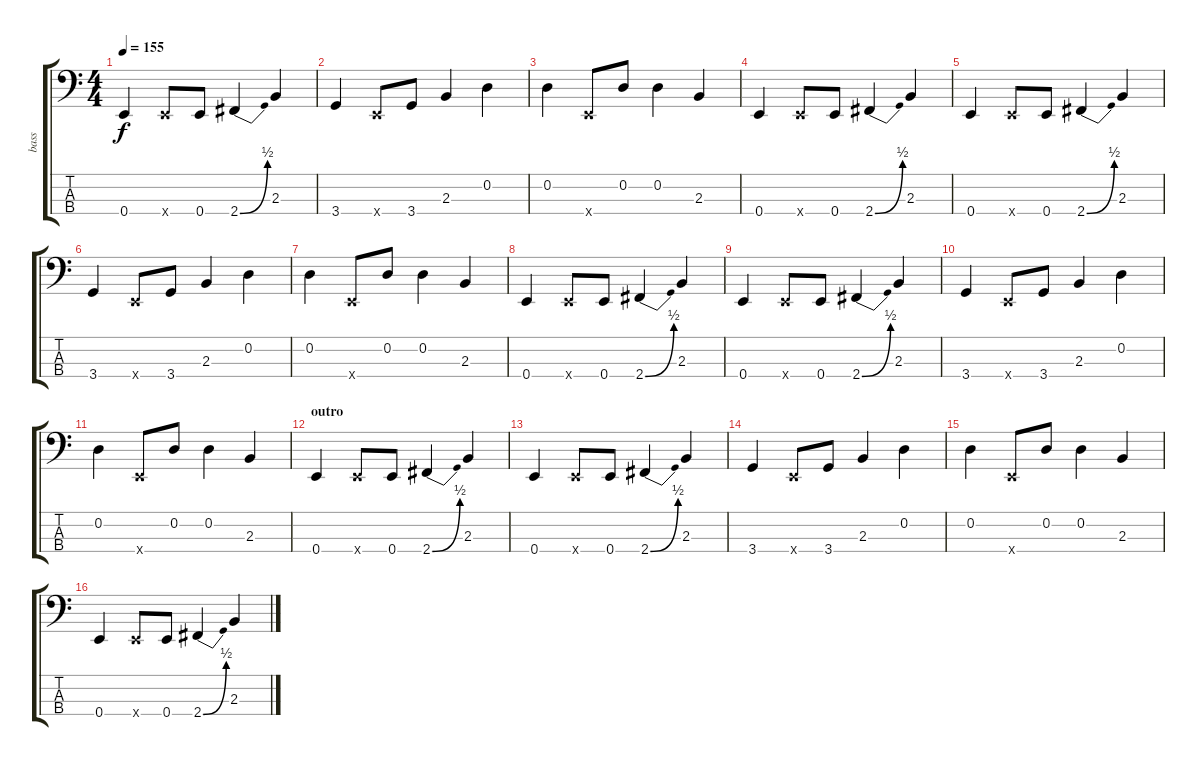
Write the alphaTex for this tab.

\track ("bass" "bass") {instrument acousticbass}
\staff {score tabs}
\tuning (G2 D2 A1 E1) {hide}
\ts (4 4)
\tempo 155
\clef f4
\ks c
0.4.4{dy f} 0.4{x}.8 0.4.8 2.4{be (bend 0 0 60 2)}.4 2.3.4 |
3.4.4 0.4{x}.8 3.4.8 2.3.4 0.2.4 |
0.2.4 0.4{x}.8 0.2.8 0.2.4 2.3.4 |
0.4.4 0.4{x}.8 0.4.8 2.4{be (bend 0 0 60 2)}.4 2.3.4 |
0.4.4 0.4{x}.8 0.4.8 2.4{be (bend 0 0 60 2)}.4 2.3.4 |
3.4.4 0.4{x}.8 3.4.8 2.3.4 0.2.4 |
0.2.4 0.4{x}.8 0.2.8 0.2.4 2.3.4 |
0.4.4 0.4{x}.8 0.4.8 2.4{be (bend 0 0 60 2)}.4 2.3.4 |
0.4.4 0.4{x}.8 0.4.8 2.4{be (bend 0 0 60 2)}.4 2.3.4 |
3.4.4 0.4{x}.8 3.4.8 2.3.4 0.2.4 |
0.2.4 0.4{x}.8 0.2.8 0.2.4 2.3.4 |
\section ("" "outro")
0.4.4 0.4{x}.8 0.4.8 2.4{be (bend 0 0 60 2)}.4 2.3.4 |
0.4.4 0.4{x}.8 0.4.8 2.4{be (bend 0 0 60 2)}.4 2.3.4 |
3.4.4 0.4{x}.8 3.4.8 2.3.4 0.2.4 |
0.2.4 0.4{x}.8 0.2.8 0.2.4 2.3.4 |
0.4.4 0.4{x}.8 0.4.8 2.4{be (bend 0 0 60 2)}.4 2.3.4
